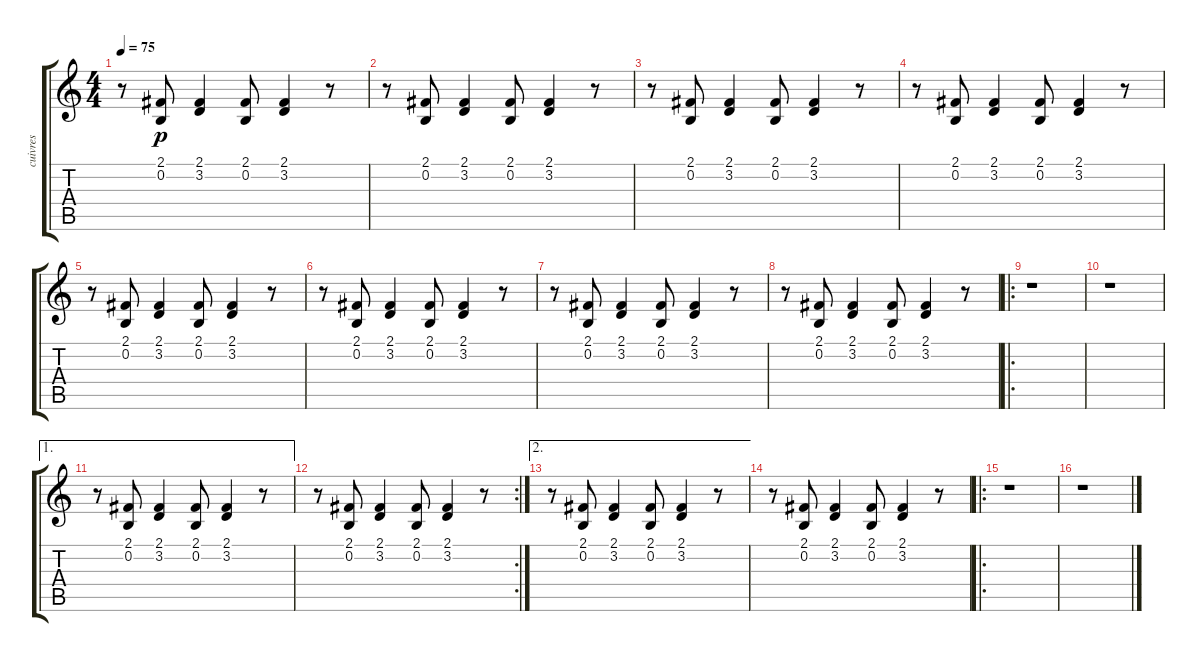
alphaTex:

\track ("cuivres" "cuivres") {instrument brasssection}
\staff {score tabs}
\tuning (E4 B3 G3 D3 A2 E2) {hide}
\ts (4 4)
\tempo 75
\clef g2
\ks c
r.8{dy p} (2.1 0.2).8 (2.1 3.2).4 (2.1 0.2).8 (2.1 3.2).4 r.8 |
r.8 (2.1 0.2).8 (2.1 3.2).4 (2.1 0.2).8 (2.1 3.2).4 r.8 |
r.8 (2.1 0.2).8 (2.1 3.2).4 (2.1 0.2).8 (2.1 3.2).4 r.8 |
r.8 (2.1 0.2).8 (2.1 3.2).4 (2.1 0.2).8 (2.1 3.2).4 r.8 |
r.8 (2.1 0.2).8 (2.1 3.2).4 (2.1 0.2).8 (2.1 3.2).4 r.8 |
r.8 (2.1 0.2).8 (2.1 3.2).4 (2.1 0.2).8 (2.1 3.2).4 r.8 |
r.8 (2.1 0.2).8 (2.1 3.2).4 (2.1 0.2).8 (2.1 3.2).4 r.8 |
r.8 (2.1 0.2).8 (2.1 3.2).4 (2.1 0.2).8 (2.1 3.2).4 r.8 |
\ro
r.1 |
r.1 |
\ae 1
r.8 (2.1 0.2).8 (2.1 3.2).4 (2.1 0.2).8 (2.1 3.2).4 r.8 |
\rc 2
r.8 (2.1 0.2).8 (2.1 3.2).4 (2.1 0.2).8 (2.1 3.2).4 r.8 |
\ae 2
r.8 (2.1 0.2).8 (2.1 3.2).4 (2.1 0.2).8 (2.1 3.2).4 r.8 |
r.8 (2.1 0.2).8 (2.1 3.2).4 (2.1 0.2).8 (2.1 3.2).4 r.8 |
\ro
r.1 |
r.1
